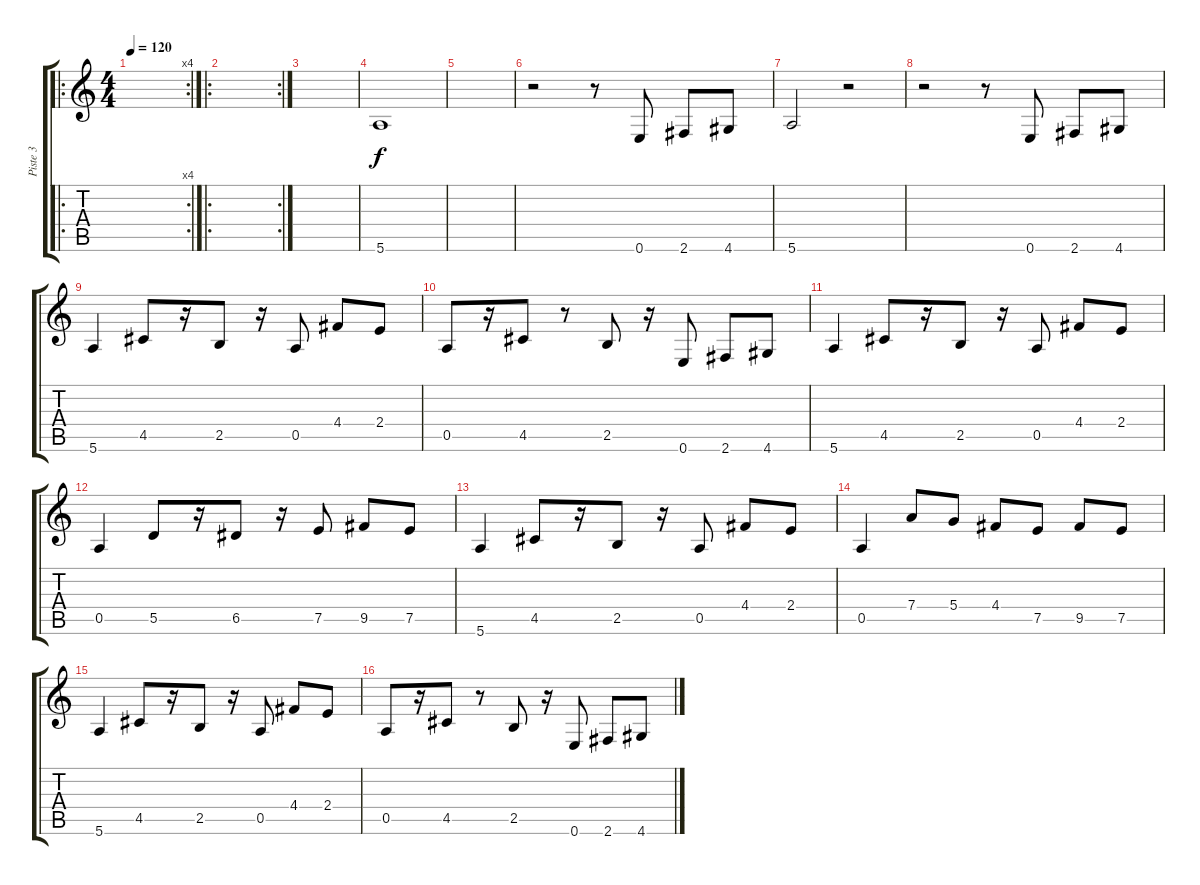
\track ("Piste 3" "Piste 3") {instrument electricbassfinger}
\staff {score tabs}
\tuning (E4 B3 G3 D3 A2 E2) {hide}
\ro
\rc 4
\ts (4 4)
\tempo 120
\clef g2
\ks c
|
\ro
\rc 2
|
|
5.6.1 |
|
r.2 r.8 0.6.8 2.6.8 4.6.8 |
5.6.2 r.2 |
r.2 r.8 0.6.8 2.6.8 4.6.8 |
5.6.4 4.5.8 r.16 2.5.8 r.16 0.5.8 4.4.8 2.4.8 |
0.5.8 r.16 4.5.8 r.8 2.5.8 r.16 0.6.8 2.6.8 4.6.8 |
5.6.4 4.5.8 r.16 2.5.8 r.16 0.5.8 4.4.8 2.4.8 |
0.5.4 5.5.8 r.16 6.5.8 r.16 7.5.8 9.5.8 7.5.8 |
5.6.4 4.5.8 r.16 2.5.8 r.16 0.5.8 4.4.8 2.4.8 |
0.5.4 7.4.8 5.4.8 4.4.8 7.5.8 9.5.8 7.5.8 |
5.6.4 4.5.8 r.16 2.5.8 r.16 0.5.8 4.4.8 2.4.8 |
0.5.8 r.16 4.5.8 r.8 2.5.8 r.16 0.6.8 2.6.8 4.6.8
